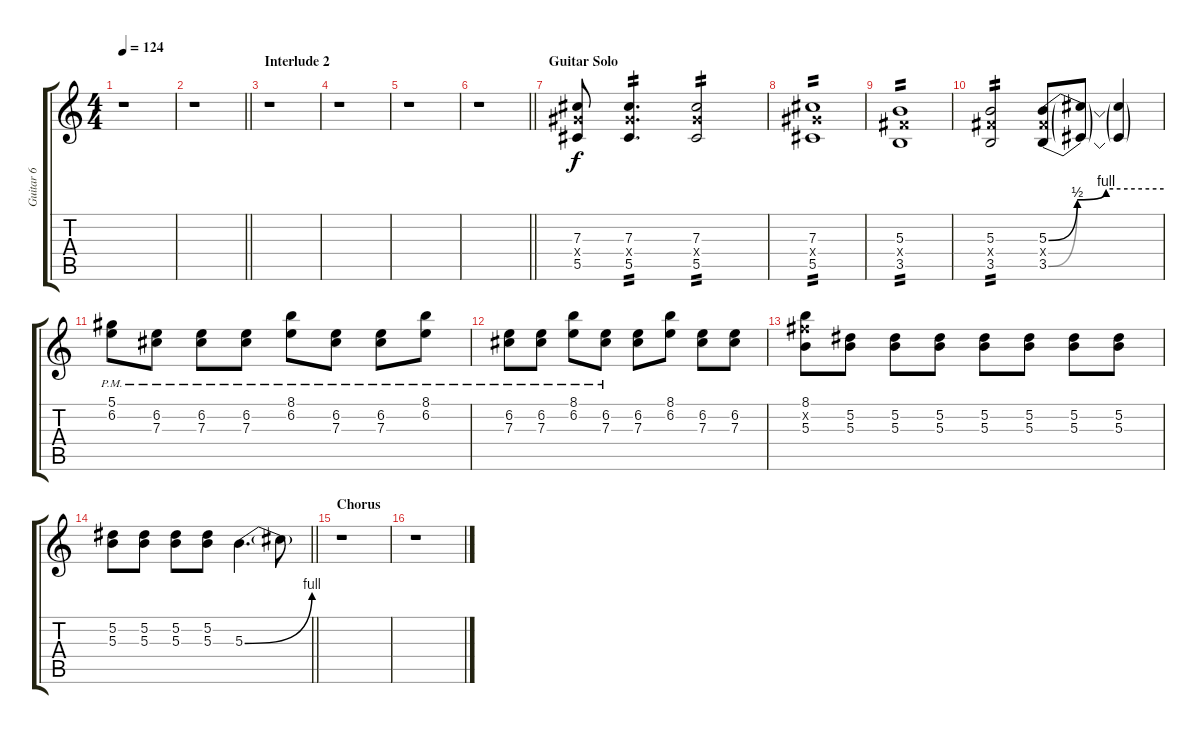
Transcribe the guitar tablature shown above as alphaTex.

\track ("Guitar 6" "Guitar 6") {instrument distortionguitar}
\staff {score tabs}
\tuning (Eb4 Bb3 Gb3 Db3 Ab2 Db2) {hide}
\ts (4 4)
\tempo 124
\clef g2
\ks c
r.1{dy f} |
\barLineRight lightlight
r.1 |
\section ("" "Interlude 2")
r.1 |
r.1 |
r.1 |
\barLineRight lightlight
r.1 |
\section ("" "Guitar Solo")
(7.3 7.4{x} 5.5).8 (7.3 7.4{x} 5.5).4{d tp 2} (7.3 7.4{x} 5.5).2{tp 2} |
(7.3 7.4{x} 5.5).1{tp 2} |
(5.3 5.4{x} 3.5).1{tp 2} |
(5.3 5.4{x} 3.5).2{tp 2} (5.3{be (custom 0 0 15 2 30 4 60 4)} 5.4{x} 3.5{be (custom 0 0 15 2 30 4 60 4)}).8 (5.3{t} 3.5{t}).8 (5.3{t} 3.5{t}).4 |
(5.1{pm} 6.2{pm}).8 (6.2{pm} 7.3{pm}).8 (6.2{pm} 7.3{pm}).8 (6.2{pm} 7.3{pm}).8 (8.1{pm} 6.2{pm}).8 (6.2{pm} 7.3{pm}).8 (6.2{pm} 7.3{pm}).8 (8.1{pm} 6.2{pm}).8 |
(6.2{pm} 7.3{pm}).8 (6.2{pm} 7.3{pm}).8 (8.1{pm} 6.2{pm}).8 (6.2{pm} 7.3{pm}).8 (6.2 7.3).8 (8.1 6.2).8 (6.2 7.3).8 (6.2 7.3).8 |
(8.1 8.2{x} 5.3).8 (5.2 5.3).8 (5.2 5.3).8 (5.2 5.3).8 (5.2 5.3).8 (5.2 5.3).8 (5.2 5.3).8 (5.2 5.3).8 |
\barLineRight lightlight
(5.2 5.3).8 (5.2 5.3).8 (5.2 5.3).8 (5.2 5.3).8 5.3{be (bend 0 0 60 4)}.4{d} 5.3{t}.8 |
\section ("" "Chorus")
r.1 |
r.1
